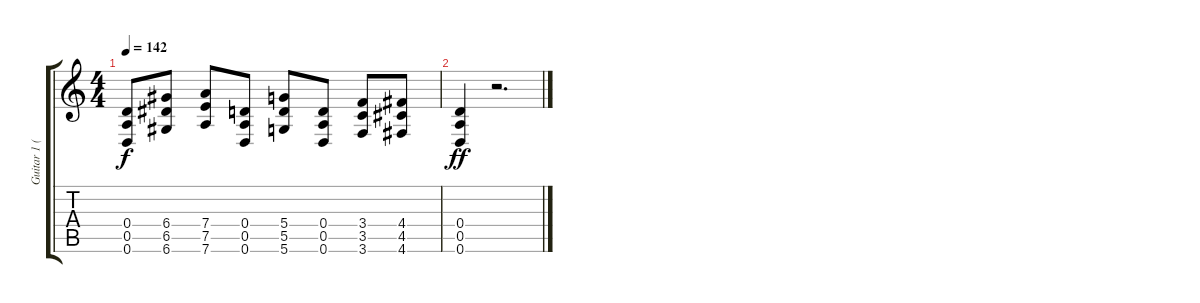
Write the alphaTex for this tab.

\track ("Guitar 1 (Slash)" "Guitar 1 (") {instrument overdrivenguitar}
\staff {score tabs}
\tuning (E4 B3 G3 D3 A2 D2) {hide}
\ts (4 4)
\tempo 142
\clef g2
\ks c
(0.4 0.5 0.6).8{dy f} (6.4 6.5 6.6).8 (7.4 7.5 7.6).8 (0.4 0.5 0.6).8 (5.4 5.5 5.6).8 (0.4 0.5 0.6).8 (3.4 3.5 3.6).8 (4.4 4.5 4.6).8 |
(0.4 0.5 0.6).4{dy ff} r.2{d}
